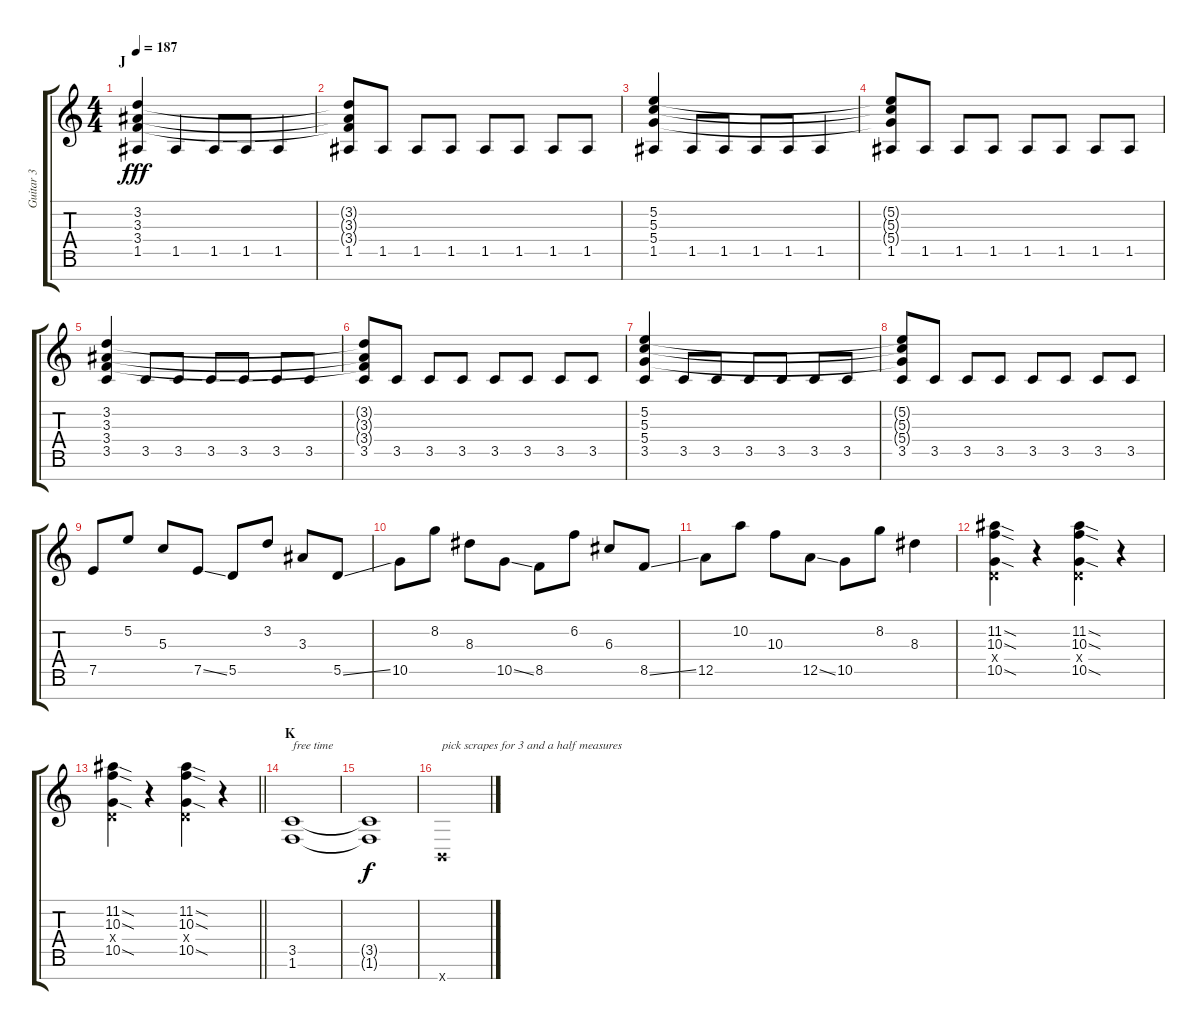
\track ("Guitar 3" "Guitar 3") {instrument distortionguitar}
\staff {score tabs}
\tuning (E4 B3 G3 D3 A2 E2 B1) {hide}
\ts (4 4)
\section ("" "J")
\tempo 187
\clef g2
\ks c
(3.2 3.3 3.4 1.5).4{dy fff} 1.5.4 1.5.8 1.5.8 1.5.4 |
(3.2{t} 3.3{t} 3.4{t} 1.5).8 1.5.8 1.5.8 1.5.8 1.5.8 1.5.8 1.5.8 1.5.8 |
(5.2 5.3 5.4 1.5).4 1.5.8 1.5.8 1.5.8 1.5.8 1.5.4 |
(5.2{t} 5.3{t} 5.4{t} 1.5).8 1.5.8 1.5.8 1.5.8 1.5.8 1.5.8 1.5.8 1.5.8 |
(3.2 3.3 3.4 3.5).4 3.5.8 3.5.8 3.5.8 3.5.8 3.5.8 3.5.8 |
(3.2{t} 3.3{t} 3.4{t} 3.5).8 3.5.8 3.5.8 3.5.8 3.5.8 3.5.8 3.5.8 3.5.8 |
(5.2 5.3 5.4 3.5).4 3.5.8 3.5.8 3.5.8 3.5.8 3.5.8 3.5.8 |
(5.2{t} 5.3{t} 5.4{t} 3.5).8 3.5.8 3.5.8 3.5.8 3.5.8 3.5.8 3.5.8 3.5.8 |
7.5.8 5.2.8 5.3.8 7.5{ss}.8 5.5.8 3.2.8 3.3.8 5.5{ss}.8 |
10.5.8 8.2.8 8.3.8 10.5{ss}.8 8.5.8 6.2.8 6.3.8 8.5{ss}.8 |
12.5.8 10.2.8 10.3.8 12.5{ss}.8 10.5.8 8.2.8 8.3.4 |
(11.2{sod} 10.3{sod} 0.4{x} 10.5{sod}).4 r.4 (11.2{sod} 10.3{sod} 0.4{x} 10.5{sod}).4 r.4 |
\barLineRight lightlight
(11.2{sod} 10.3{sod} 0.4{x} 10.5{sod}).4 r.4 (11.2{sod} 10.3{sod} 0.4{x} 10.5{sod}).4 r.4 |
\section ("" "K")
(3.5 1.6).1{txt "free time"} |
(3.5{t} 1.6{t}).1{dy f} |
0.7{x}.1{txt "pick scrapes for 3 and a half measures"}
